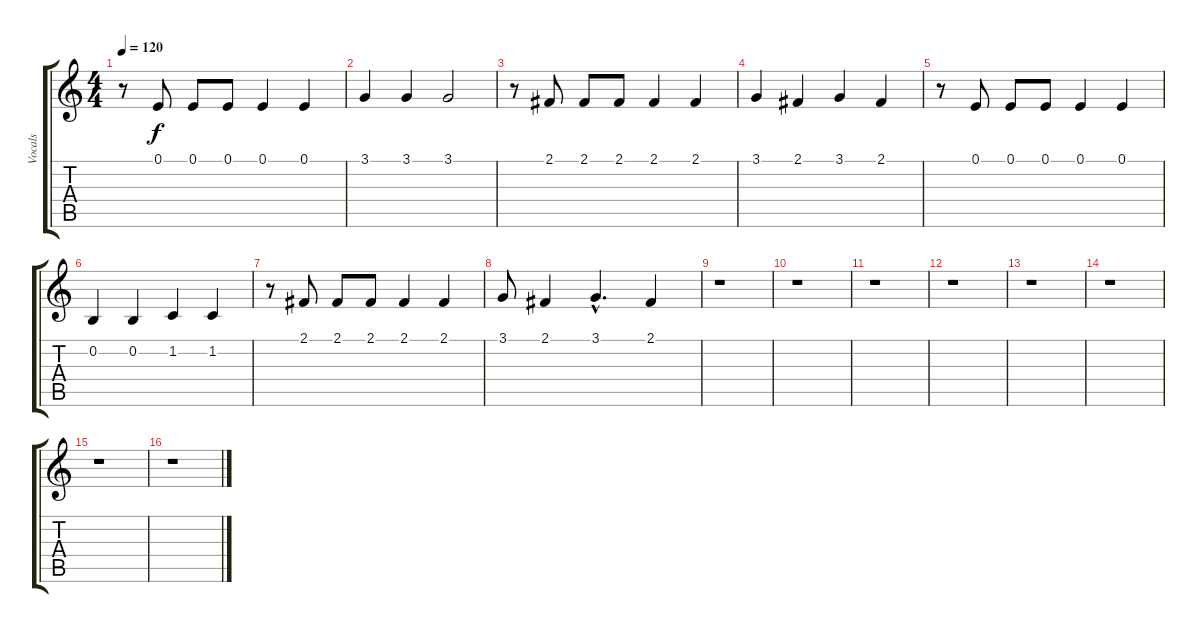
\track ("Vocals" "Vocals") {instrument choiraahs}
\staff {score tabs}
\tuning (E4 B3 G3 D3 A2 E2) {hide}
\ts (4 4)
\tempo 120
\clef g2
\ks c
r.8{dy f} 0.1.8 0.1.8 0.1.8 0.1.4 0.1.4 |
3.1.4 3.1.4 3.1.2 |
r.8 2.1.8 2.1.8 2.1.8 2.1.4 2.1.4 |
3.1.4 2.1.4 3.1.4 2.1.4 |
r.8 0.1.8 0.1.8 0.1.8 0.1.4 0.1.4 |
0.2.4 0.2.4 1.2.4 1.2.4 |
r.8 2.1.8 2.1.8 2.1.8 2.1.4 2.1.4 |
3.1.8 2.1.4 3.1{hac}.4{d} 2.1.4 |
r.1 |
r.1 |
r.1 |
r.1 |
r.1 |
r.1 |
r.1 |
r.1
